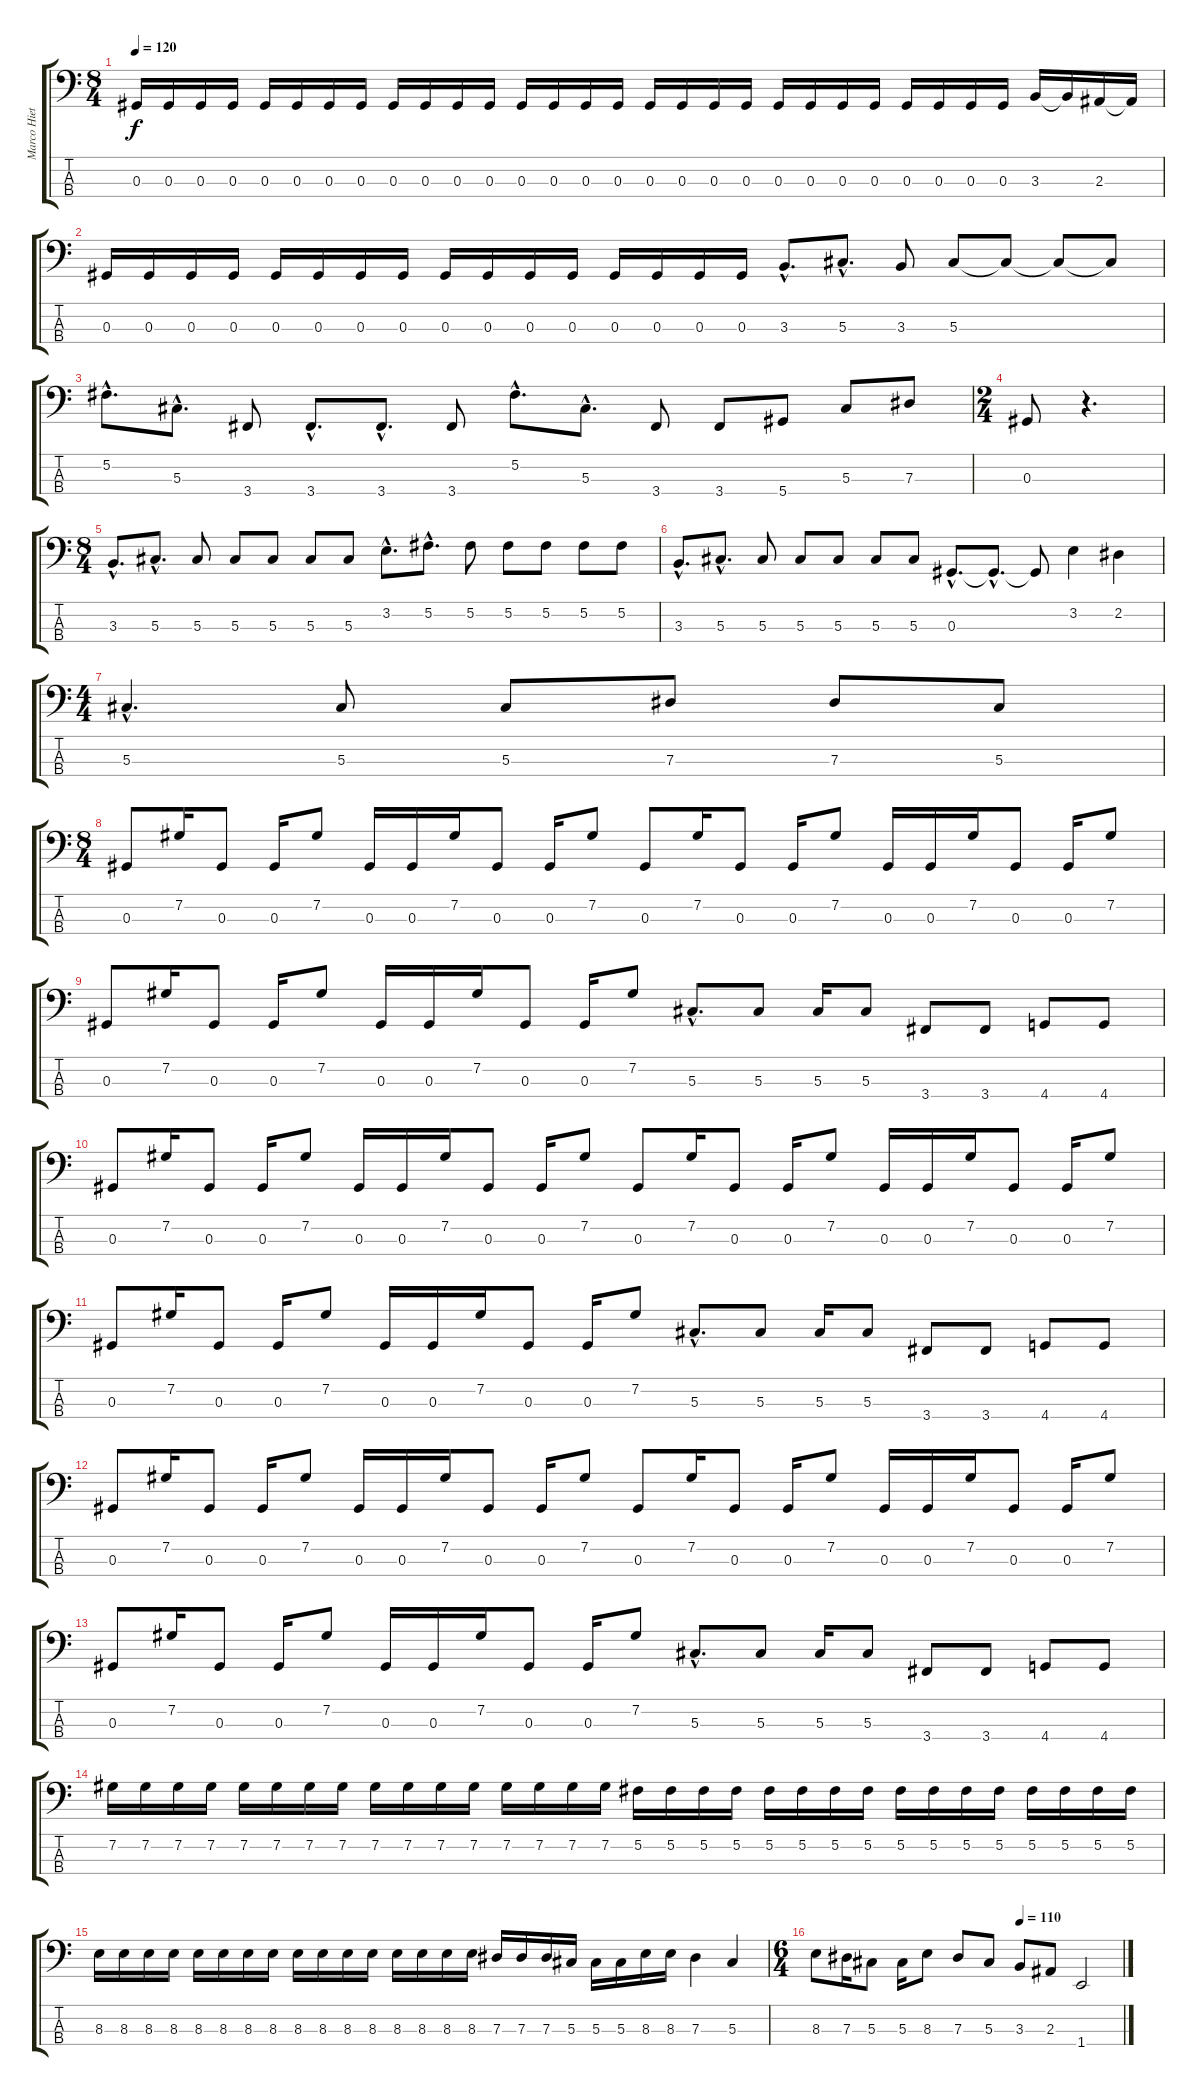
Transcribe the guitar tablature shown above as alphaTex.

\track ("Marco Hietala - Bass" "Marco Hiet") {instrument electricbasspick}
\staff {score tabs}
\tuning (Gb2 Db2 Ab1 Eb1) {hide}
\ts (8 4)
\tempo 120
\clef f4
\ks c
0.3.16{dy f} 0.3.16 0.3.16 0.3.16 0.3.16 0.3.16 0.3.16 0.3.16 0.3.16 0.3.16 0.3.16 0.3.16 0.3.16 0.3.16 0.3.16 0.3.16 0.3.16 0.3.16 0.3.16 0.3.16 0.3.16 0.3.16 0.3.16 0.3.16 0.3.16 0.3.16 0.3.16 0.3.16 3.3.16 3.3{t}.16 2.3.16 2.3{t}.16 |
0.3.16 0.3.16 0.3.16 0.3.16 0.3.16 0.3.16 0.3.16 0.3.16 0.3.16 0.3.16 0.3.16 0.3.16 0.3.16 0.3.16 0.3.16 0.3.16 3.3{hac}.8{d} 5.3{hac}.8{d} 3.3.8 5.3.8 5.3{t}.8 5.3{t}.8 5.3{t}.8 |
5.2{hac}.8{d} 5.3{hac}.8{d} 3.4.8 3.4{hac}.8{d} 3.4{hac}.8{d} 3.4.8 5.2{hac}.8{d} 5.3{hac}.8{d} 3.4.8 3.4.8 5.4.8 5.3.8 7.3.8 |
\ts (2 4)
0.3.8 r.4{d} |
\ts (8 4)
3.3{hac}.8{d} 5.3{hac}.8{d} 5.3.8 5.3.8 5.3.8 5.3.8 5.3.8 3.2{hac}.8{d} 5.2{hac}.8{d} 5.2.8 5.2.8 5.2.8 5.2.8 5.2.8 |
3.3{hac}.8{d} 5.3{hac}.8{d} 5.3.8 5.3.8 5.3.8 5.3.8 5.3.8 0.3{hac}.8{d} 0.3{hac t}.8{d} 0.3{t}.8 3.2.4 2.2.4 |
\ts (4 4)
5.3{hac}.4{d} 5.3.8 5.3.8 7.3.8 7.3.8 5.3.8 |
\ts (8 4)
0.3.8 7.2.16 0.3.8 0.3.16 7.2.8 0.3.16 0.3.16 7.2.16 0.3.8 0.3.16 7.2.8 0.3.8 7.2.16 0.3.8 0.3.16 7.2.8 0.3.16 0.3.16 7.2.16 0.3.8 0.3.16 7.2.8 |
0.3.8 7.2.16 0.3.8 0.3.16 7.2.8 0.3.16 0.3.16 7.2.16 0.3.8 0.3.16 7.2.8 5.3{hac}.8{d} 5.3.8 5.3.16 5.3.8 3.4.8 3.4.8 4.4.8 4.4.8 |
0.3.8 7.2.16 0.3.8 0.3.16 7.2.8 0.3.16 0.3.16 7.2.16 0.3.8 0.3.16 7.2.8 0.3.8 7.2.16 0.3.8 0.3.16 7.2.8 0.3.16 0.3.16 7.2.16 0.3.8 0.3.16 7.2.8 |
0.3.8 7.2.16 0.3.8 0.3.16 7.2.8 0.3.16 0.3.16 7.2.16 0.3.8 0.3.16 7.2.8 5.3{hac}.8{d} 5.3.8 5.3.16 5.3.8 3.4.8 3.4.8 4.4.8 4.4.8 |
0.3.8 7.2.16 0.3.8 0.3.16 7.2.8 0.3.16 0.3.16 7.2.16 0.3.8 0.3.16 7.2.8 0.3.8 7.2.16 0.3.8 0.3.16 7.2.8 0.3.16 0.3.16 7.2.16 0.3.8 0.3.16 7.2.8 |
0.3.8 7.2.16 0.3.8 0.3.16 7.2.8 0.3.16 0.3.16 7.2.16 0.3.8 0.3.16 7.2.8 5.3{hac}.8{d} 5.3.8 5.3.16 5.3.8 3.4.8 3.4.8 4.4.8 4.4.8 |
7.2.16 7.2.16 7.2.16 7.2.16 7.2.16 7.2.16 7.2.16 7.2.16 7.2.16 7.2.16 7.2.16 7.2.16 7.2.16 7.2.16 7.2.16 7.2.16 5.2.16 5.2.16 5.2.16 5.2.16 5.2.16 5.2.16 5.2.16 5.2.16 5.2.16 5.2.16 5.2.16 5.2.16 5.2.16 5.2.16 5.2.16 5.2.16 |
8.3.16 8.3.16 8.3.16 8.3.16 8.3.16 8.3.16 8.3.16 8.3.16 8.3.16 8.3.16 8.3.16 8.3.16 8.3.16 8.3.16 8.3.16 8.3.16 7.3.16 7.3.16 7.3.16 5.3.16 5.3.16 5.3.16 8.3.16 8.3.16 7.3.4 5.3.4 |
\ts (6 4)
\tempo (110 0.6666666666666666)
8.3.8 7.3.16 5.3.8 5.3.16 8.3.8 7.3.8 5.3.8 3.3.8 2.3.8 1.4.2
